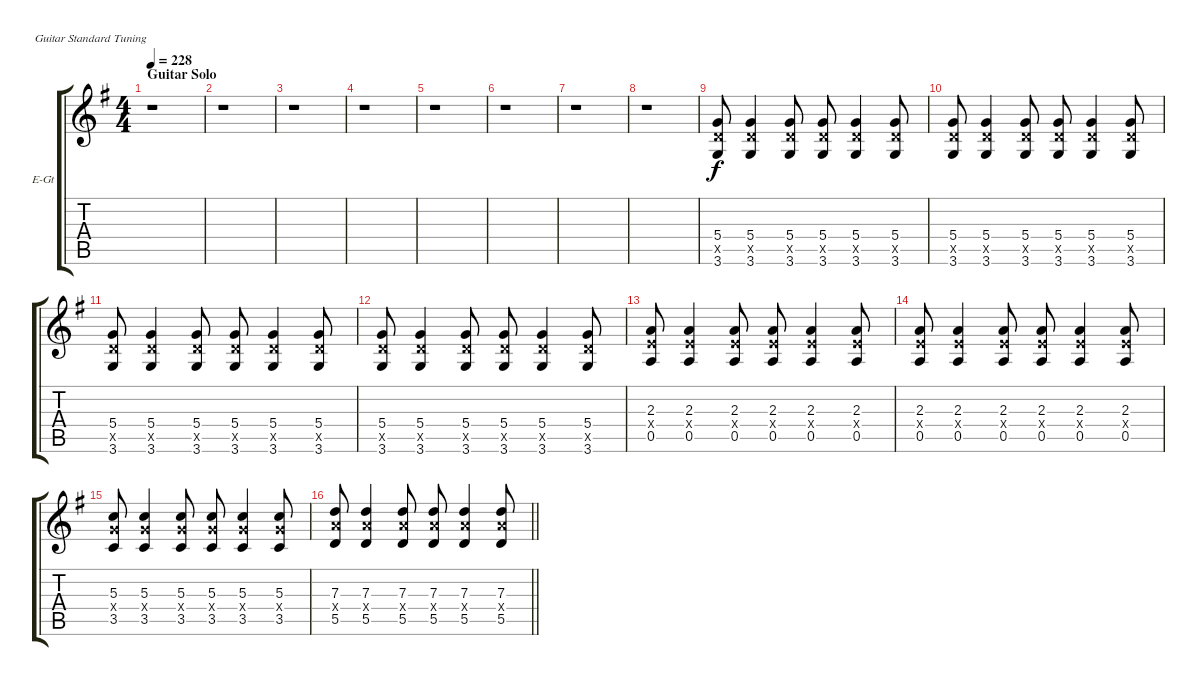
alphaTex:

\defaultSystemsLayout 4
\bracketExtendMode groupsimilarinstruments
\firstSystemTrackNameOrientation horizontal
\otherSystemsTrackNameOrientation horizontal
\track ("Guitar 2" "E-Gt") {instrument distortionguitar}
\staff {score tabs}
\tuning (E4 B3 G3 D3 A2 E2)
\ts (4 4)
\section ("" "Guitar Solo")
\tempo 228
\clef g2
\ks g
r.1{dy f} |
r.1 |
r.1 |
r.1 |
r.1 |
r.1 |
r.1 |
r.1 |
(3.6 5.5{x} 5.4).8 (3.6 5.5{x} 5.4).4 (3.6 5.5{x} 5.4).8 (3.6 5.5{x} 5.4).8 (3.6 5.5{x} 5.4).4 (3.6 5.5{x} 5.4).8 |
(3.6 5.5{x} 5.4).8 (3.6 5.5{x} 5.4).4 (3.6 5.5{x} 5.4).8 (3.6 5.5{x} 5.4).8 (3.6 5.5{x} 5.4).4 (3.6 5.5{x} 5.4).8 |
(3.6 5.5{x} 5.4).8 (3.6 5.5{x} 5.4).4 (3.6 5.5{x} 5.4).8 (3.6 5.5{x} 5.4).8 (3.6 5.5{x} 5.4).4 (3.6 5.5{x} 5.4).8 |
(3.6 5.5{x} 5.4).8 (3.6 5.5{x} 5.4).4 (3.6 5.5{x} 5.4).8 (3.6 5.5{x} 5.4).8 (3.6 5.5{x} 5.4).4 (3.6 5.5{x} 5.4).8 |
(0.5 2.4{x} 2.3).8 (0.5 2.4{x} 2.3).4 (0.5 2.4{x} 2.3).8 (0.5 2.4{x} 2.3).8 (0.5 2.4{x} 2.3).4 (0.5 2.4{x} 2.3).8 |
(0.5 2.4{x} 2.3).8 (0.5 2.4{x} 2.3).4 (0.5 2.4{x} 2.3).8 (0.5 2.4{x} 2.3).8 (0.5 2.4{x} 2.3).4 (0.5 2.4{x} 2.3).8 |
(3.5 5.4{x} 5.3).8 (3.5 5.4{x} 5.3).4 (3.5 5.4{x} 5.3).8 (3.5 5.4{x} 5.3).8 (3.5 5.4{x} 5.3).4 (3.5 5.4{x} 5.3).8 |
\barLineRight lightlight
(5.5 7.4{x} 7.3).8 (5.5 7.4{x} 7.3).4 (5.5 7.4{x} 7.3).8 (5.5 7.4{x} 7.3).8 (5.5 7.4{x} 7.3).4 (5.5 7.4{x} 7.3).8
